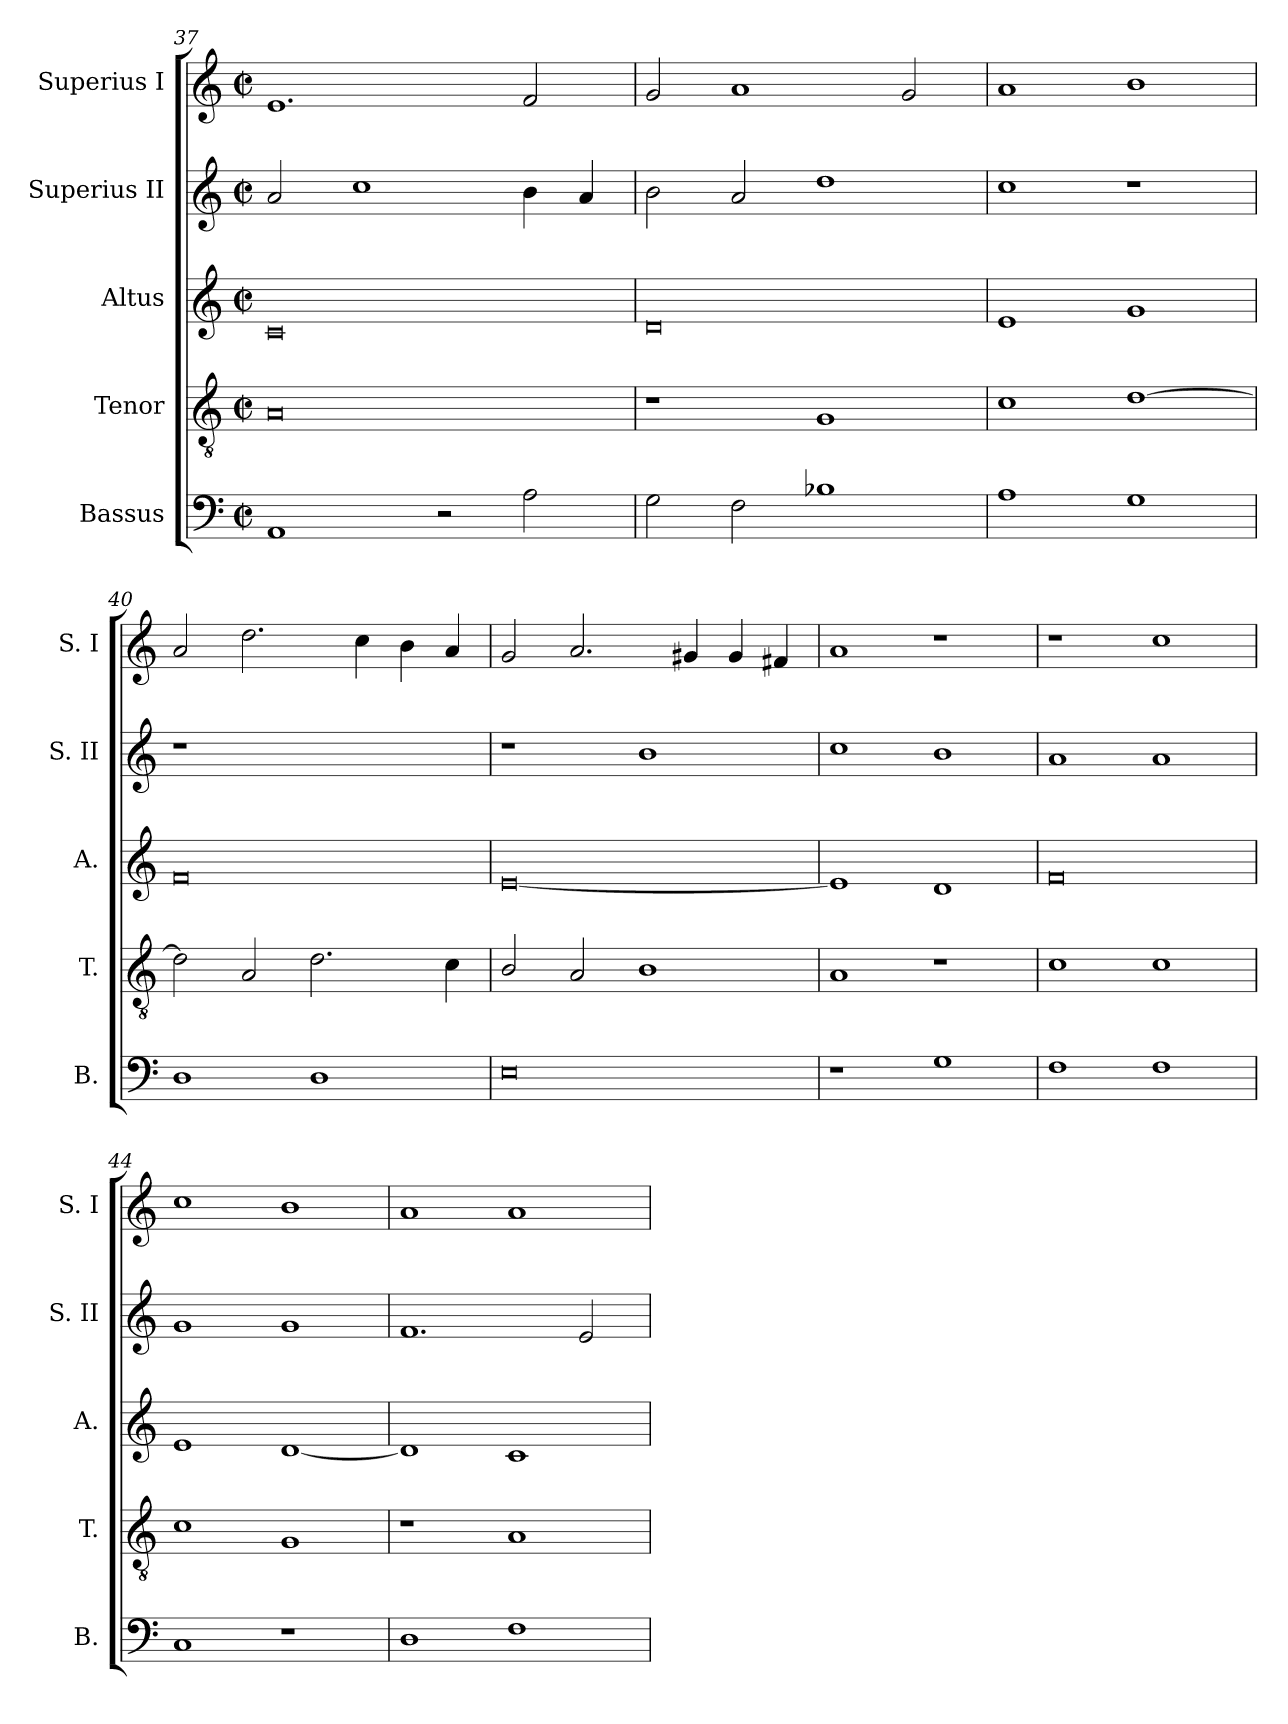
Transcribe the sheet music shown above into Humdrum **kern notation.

**kern	**kern	**kern	**kern	**kern
*part5	*part4	*part3	*part2	*part1
*staff5	*staff4	*staff3	*staff2	*staff1
*I"Bassus	*I"Tenor	*I"Altus	*I"Superius II	*I"Superius I
*I'B.	*I'T.	*I'A.	*I'S. II	*I'S. I
*clefF4	*clefGv2	*clefG2	*clefG2	*clefG2
*	*ITrd7c12	*	*	*
*k[]	*k[]	*k[]	*k[]	*k[]
*C:	*C:	*C:	*C:	*C:
*M2/2	*M2/2	*M2/2	*M2/2	*M2/2
*met(c|)	*met(c|)	*met(c|)	*met(c|)	*met(c|)
=37	=37	=37	=37	=37
1AAi	0AAi	0ci	2ai/	1.ei
.	.	.	1cci	.
2r	.	.	.	.
2Ai\	.	.	4bi\	2fi/
.	.	.	4ai/	.
=38	=38	=38	=38	=38
2Gi\	1r	0di	2bi\	2gi/
2Fi\	.	.	2ai/	1ai
1B-Xi	1GGi	.	1ddi	.
.	.	.	.	2gi/
=39	=39	=39	=39	=39
1Ai	1Ci	1ei	1cci	1ai
1Gi	[>1Di	1gi	1r	1bi
=40	=40	=40	=40	=40
!	!	!	!LO:N:vis=1	!
1Di	2Di\]	0fi	1r	2ai/
.	2AAi/	.	.	2.ddi\
1Di	2.Di\	.	1ryy	.
.	.	.	.	4cci\
.	.	.	.	4bi\
.	4Ci\	.	.	4ai/
!!LO:PB:g=z
=41	=41	=41	=41	=41
0Ei	2BBi/	[<0ei	1r	2gi/
.	2AAi/	.	.	2.ai/
.	1BBi	.	1bi	.
.	.	.	.	4g#Xi/
.	.	.	.	4g#i/
.	.	.	.	4f#Xi/
=42	=42	=42	=42	=42
1r	1AAi	1ei]	1cci	1ai
1Gi	1r	1di	1bi	1r
=43	=43	=43	=43	=43
1Fi	1Ci	0fi	1ai	1r
1Fi	1Ci	.	1ai	1cci
=44	=44	=44	=44	=44
1Ci	1Ci	1ei	1gi	1cci
1r	1GGi	[<1di	1gi	1bi
=45	=45	=45	=45	=45
1Di	1r	1di]	1.fi	1ai
1Fi	1AAi	1ci	.	1ai
.	.	.	2ei/	.
=	=	=	=	=
*-	*-	*-	*-	*-
